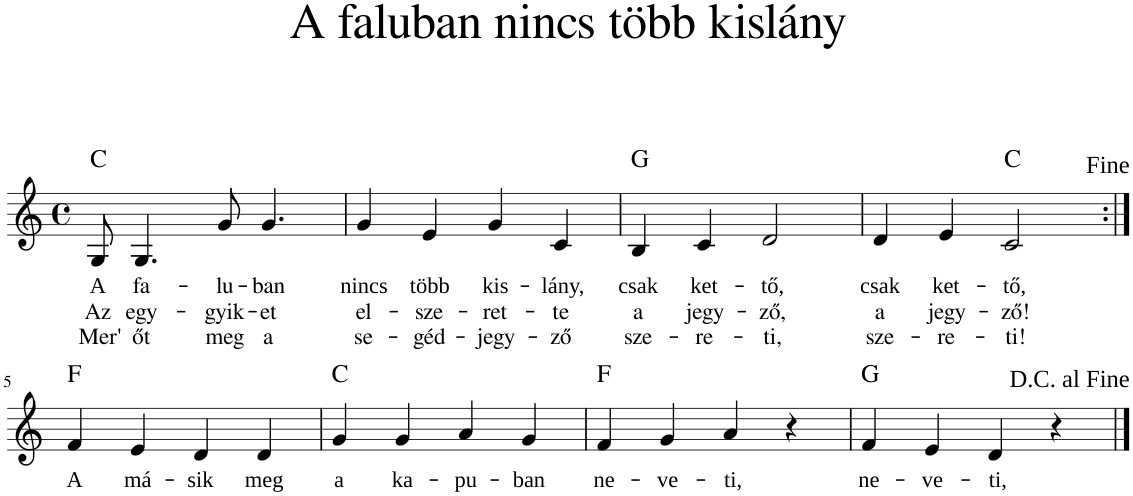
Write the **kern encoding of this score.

**kern	**text	**text	**text	**harte
*part1	*part1	*part1	*part1	*part1
*staff1	*staff1	*staff1	*staff1	*
*I"Piano	*	*	*	*
*I'Pno	*	*	*	*
*clefG2	*	*	*	*
*k[]	*	*	*	*
*M4/4	*	*	*	*
*met(c)	*	*	*	*
=1	=1	=1	=1	=1
!	!LO:LY:b	!LO:LY:b	!LO:LY:b	!LO:H:kt=N.C.
8G/	A	Az	Mer'	N
!	!LO:LY:b	!LO:LY:b	!LO:LY:b	!
4.G/	fa-	egy-	őt	.
!	!LO:LY:b	!LO:LY:b	!LO:LY:b	!
8g/	-lu-	-gyik-	meg	.
!	!LO:LY:b	!LO:LY:b	!LO:LY:b	!
4.g/	-ban	-et	a	.
=2	=2	=2	=2	=2
!	!LO:LY:b	!LO:LY:b	!LO:LY:b	!
4g/	nincs	el-	se-	.
!	!LO:LY:b	!LO:LY:b	!LO:LY:b	!
4e/	több	-sze-	-géd-	.
!	!LO:LY:b	!LO:LY:b	!LO:LY:b	!
4g/	kis-	-ret-	-jegy-	.
!	!LO:LY:b	!LO:LY:b	!LO:LY:b	!
4c/	-lány,	-te	-ző	.
=3	=3	=3	=3	=3
!	!LO:LY:b	!LO:LY:b	!LO:LY:b	!LO:H:kt=N.C.
4B/	csak	a	sze-	N
!	!LO:LY:b	!LO:LY:b	!LO:LY:b	!
4c/	ket-	jegy-	-re-	.
!	!LO:LY:b	!LO:LY:b	!LO:LY:b	!
2d/	-tő,	-ző,	-ti,	.
=4	=4	=4	=4	=4
!	!LO:LY:b	!LO:LY:b	!LO:LY:b	!
4d/	csak	a	sze-	.
!	!LO:LY:b	!LO:LY:b	!LO:LY:b	!
4e/	ket-	jegy-	-re-	.
!	!LO:LY:b	!LO:LY:b	!LO:LY:b	!LO:H:kt=N.C.
2c/	-tő,	-ző!	-ti!	N
!LO:TX:a:t=<font size="11.7074"/><font face="Times New Roman"/>Fine	!	!	!	!
!!LO:LB:g=z
=5:|!	=5:|!	=5:|!	=5:|!	=5:|!
!	!LO:LY:b	!	!	!LO:H:kt=N.C.
4f/	A	.	.	N
!	!LO:LY:b	!	!	!
4e/	má-	.	.	.
!	!LO:LY:b	!	!	!
4d/	-sik	.	.	.
!	!LO:LY:b	!	!	!
4d/	meg	.	.	.
=6	=6	=6	=6	=6
!	!LO:LY:b	!	!	!LO:H:kt=N.C.
4g/	a	.	.	N
!	!LO:LY:b	!	!	!
4g/	ka-	.	.	.
!	!LO:LY:b	!	!	!
4a/	-pu-	.	.	.
!	!LO:LY:b	!	!	!
4g/	-ban	.	.	.
=7	=7	=7	=7	=7
!	!LO:LY:b	!	!	!LO:H:kt=N.C.
4f/	ne-	.	.	N
!	!LO:LY:b	!	!	!
4g/	-ve-	.	.	.
!	!LO:LY:b	!	!	!
4a/	-ti,	.	.	.
4r	.	.	.	.
=8	=8	=8	=8	=8
!	!LO:LY:b	!	!	!LO:H:kt=N.C.
4f/	ne-	.	.	N
!	!LO:LY:b	!	!	!
4e/	-ve-	.	.	.
!	!LO:LY:b	!	!	!
4d/	-ti,	.	.	.
4r	.	.	.	.
!LO:TX:a:t=<font size="11.7074"/><font face="Times New Roman"/>D.C. al Fine	!	!	!	!
==	==	==	==	==
*-	*-	*-	*-	*-
